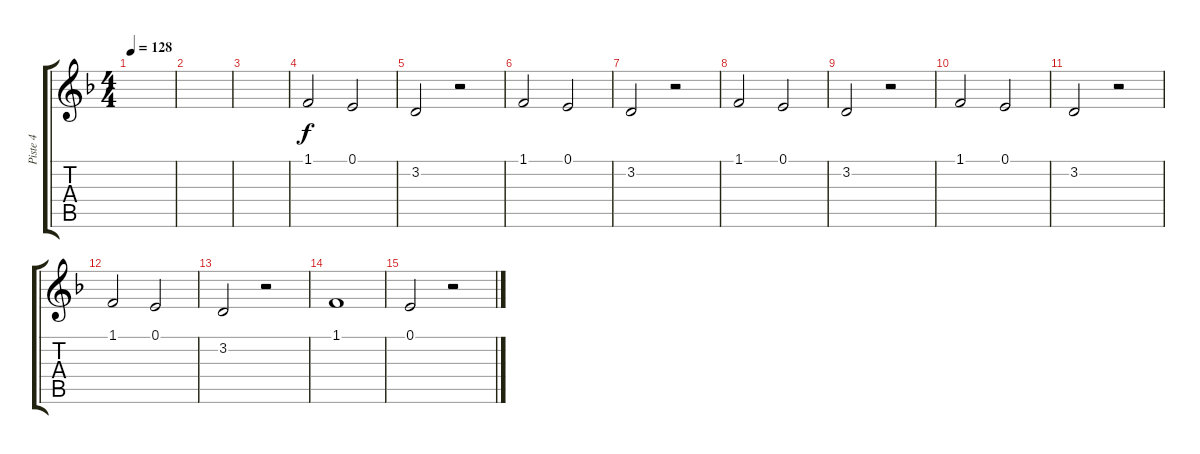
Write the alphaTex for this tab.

\track ("Piste 4" "Piste 4") {instrument choiraahs}
\staff {score tabs}
\tuning (E4 B3 G3 D3 A2 E2) {hide}
\ts (4 4)
\tempo 128
\clef g2
\ks f
|
|
|
1.1.2 0.1.2 |
3.2.2 r.2 |
1.1.2 0.1.2 |
3.2.2 r.2 |
1.1.2 0.1.2 |
3.2.2 r.2 |
1.1.2 0.1.2 |
3.2.2 r.2 |
1.1.2 0.1.2 |
3.2.2 r.2 |
1.1.1 |
0.1.2 r.2
